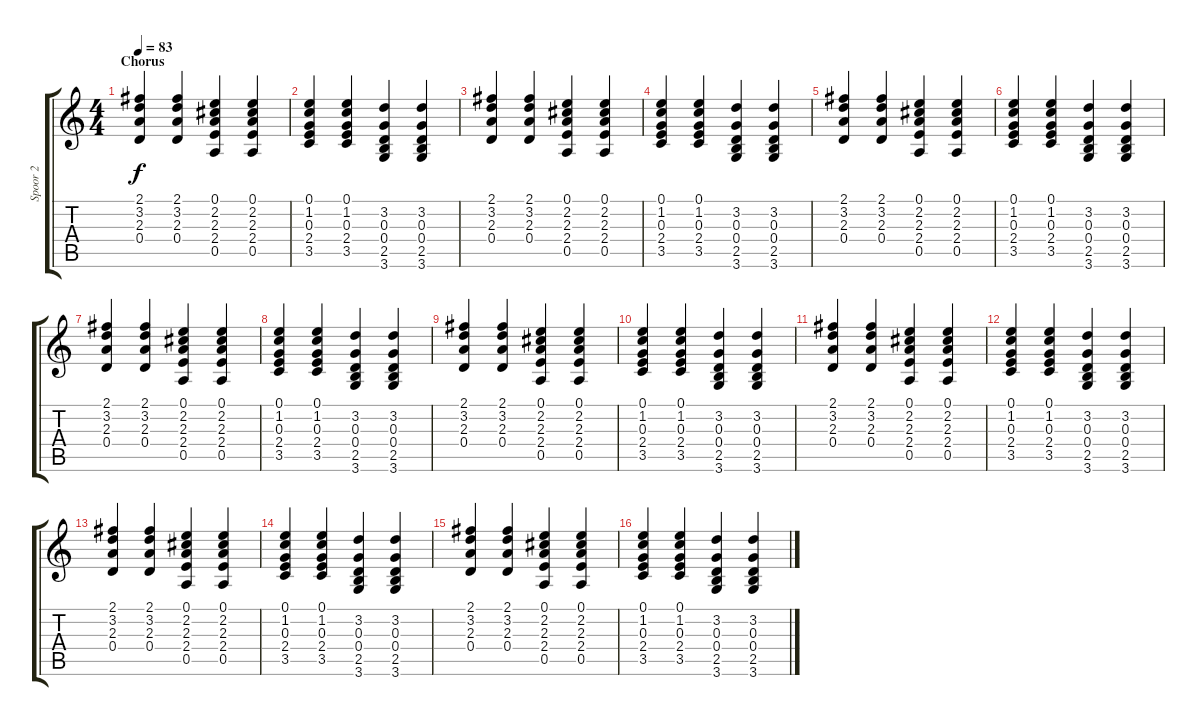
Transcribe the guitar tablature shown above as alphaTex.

\track ("Spoor 2" "Spoor 2") {instrument acousticguitarsteel}
\staff {score tabs}
\tuning (E4 B3 G3 D3 A2 E2) {hide}
\ts (4 4)
\section ("" "Chorus")
\tempo 83
\clef g2
\ks c
(2.1 3.2 2.3 0.4).4{dy f} (2.1 3.2 2.3 0.4).4 (0.1 2.2 2.3 2.4 0.5).4 (0.1 2.2 2.3 2.4 0.5).4 |
(0.1 1.2 0.3 2.4 3.5).4 (0.1 1.2 0.3 2.4 3.5).4 (3.2 0.3 0.4 2.5 3.6).4 (3.2 0.3 0.4 2.5 3.6).4 |
(2.1 3.2 2.3 0.4).4 (2.1 3.2 2.3 0.4).4 (0.1 2.2 2.3 2.4 0.5).4 (0.1 2.2 2.3 2.4 0.5).4 |
(0.1 1.2 0.3 2.4 3.5).4 (0.1 1.2 0.3 2.4 3.5).4 (3.2 0.3 0.4 2.5 3.6).4 (3.2 0.3 0.4 2.5 3.6).4 |
(2.1 3.2 2.3 0.4).4 (2.1 3.2 2.3 0.4).4 (0.1 2.2 2.3 2.4 0.5).4 (0.1 2.2 2.3 2.4 0.5).4 |
(0.1 1.2 0.3 2.4 3.5).4 (0.1 1.2 0.3 2.4 3.5).4 (3.2 0.3 0.4 2.5 3.6).4 (3.2 0.3 0.4 2.5 3.6).4 |
(2.1 3.2 2.3 0.4).4 (2.1 3.2 2.3 0.4).4 (0.1 2.2 2.3 2.4 0.5).4 (0.1 2.2 2.3 2.4 0.5).4 |
(0.1 1.2 0.3 2.4 3.5).4 (0.1 1.2 0.3 2.4 3.5).4 (3.2 0.3 0.4 2.5 3.6).4 (3.2 0.3 0.4 2.5 3.6).4 |
(2.1 3.2 2.3 0.4).4 (2.1 3.2 2.3 0.4).4 (0.1 2.2 2.3 2.4 0.5).4 (0.1 2.2 2.3 2.4 0.5).4 |
(0.1 1.2 0.3 2.4 3.5).4 (0.1 1.2 0.3 2.4 3.5).4 (3.2 0.3 0.4 2.5 3.6).4 (3.2 0.3 0.4 2.5 3.6).4 |
(2.1 3.2 2.3 0.4).4 (2.1 3.2 2.3 0.4).4 (0.1 2.2 2.3 2.4 0.5).4 (0.1 2.2 2.3 2.4 0.5).4 |
(0.1 1.2 0.3 2.4 3.5).4 (0.1 1.2 0.3 2.4 3.5).4 (3.2 0.3 0.4 2.5 3.6).4 (3.2 0.3 0.4 2.5 3.6).4 |
(2.1 3.2 2.3 0.4).4 (2.1 3.2 2.3 0.4).4 (0.1 2.2 2.3 2.4 0.5).4 (0.1 2.2 2.3 2.4 0.5).4 |
(0.1 1.2 0.3 2.4 3.5).4 (0.1 1.2 0.3 2.4 3.5).4 (3.2 0.3 0.4 2.5 3.6).4 (3.2 0.3 0.4 2.5 3.6).4 |
(2.1 3.2 2.3 0.4).4 (2.1 3.2 2.3 0.4).4 (0.1 2.2 2.3 2.4 0.5).4 (0.1 2.2 2.3 2.4 0.5).4 |
(0.1 1.2 0.3 2.4 3.5).4 (0.1 1.2 0.3 2.4 3.5).4 (3.2 0.3 0.4 2.5 3.6).4 (3.2 0.3 0.4 2.5 3.6).4
